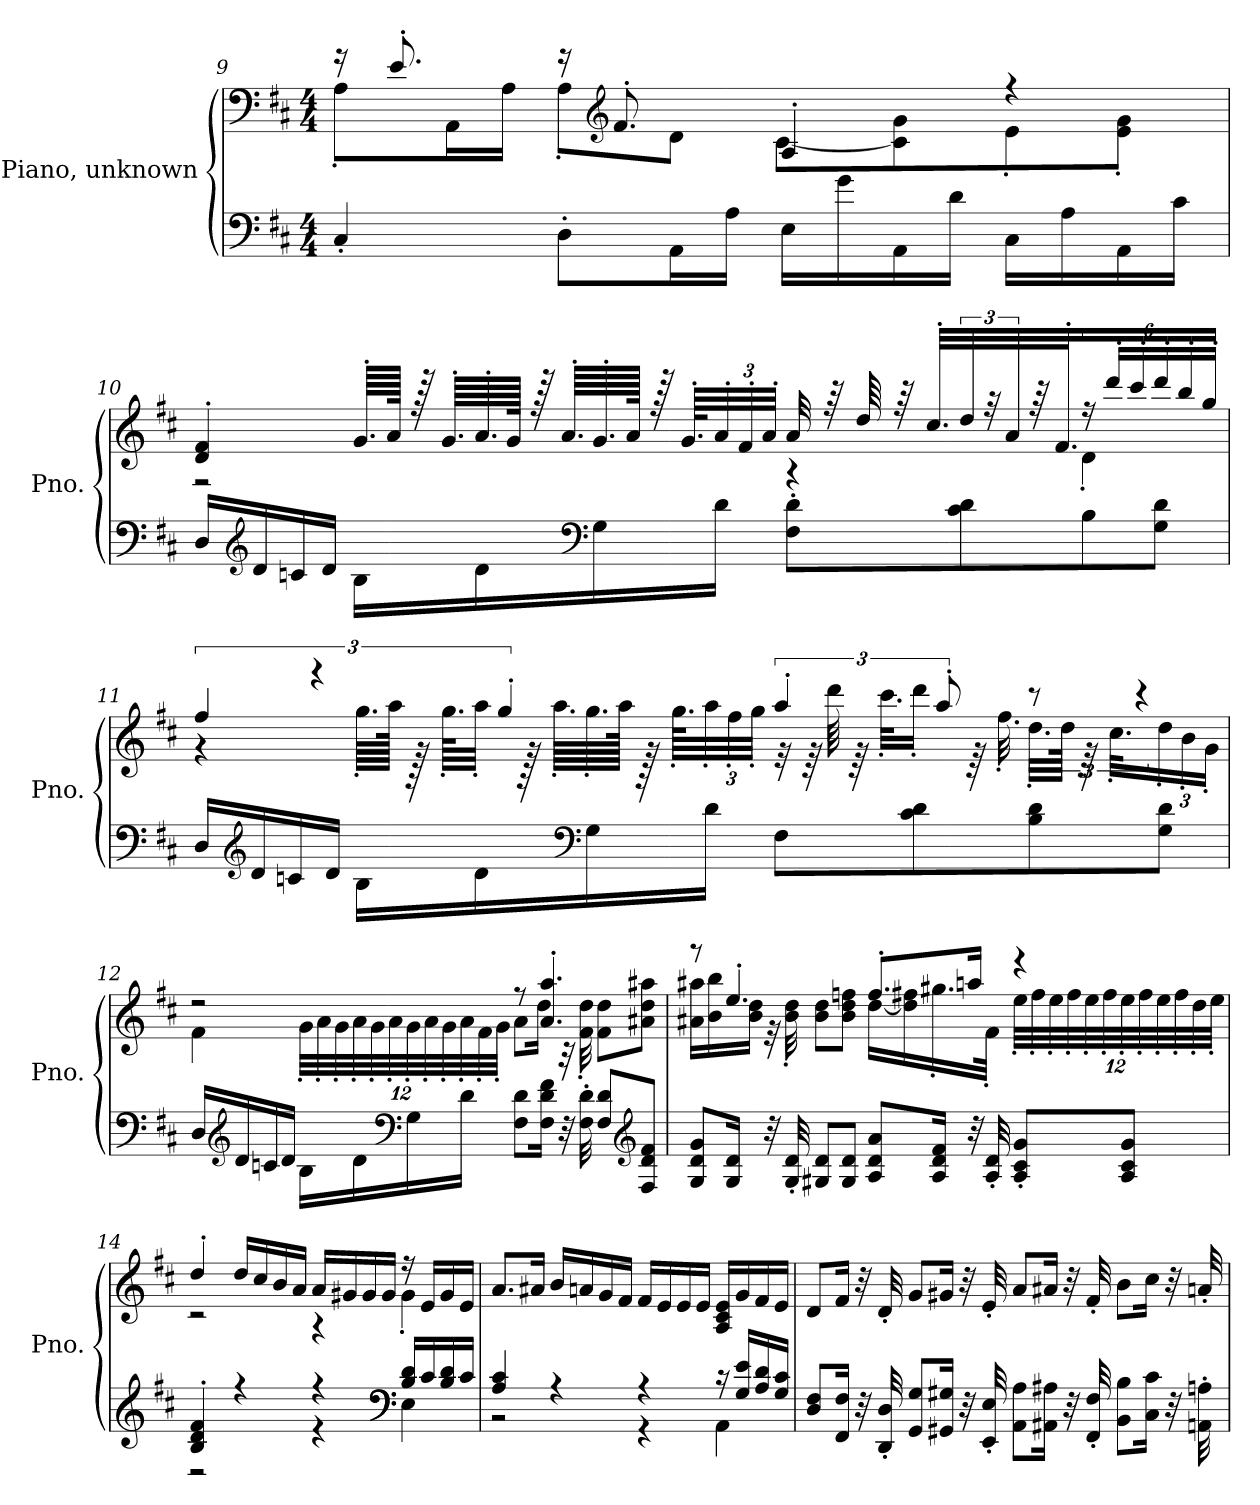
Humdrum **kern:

**kern	**kern
*part1	*part1
*staff2	*staff1
*I"Piano, unknown	*
*I'Pno.	*
*clefF4	*clefF4
*k[f#c#]	*k[f#c#]
*M4/4	*M4/4
=9	=9
*	*^
4C#'/	16r	8A'\L
.	8.e'/	.
.	.	16AA\L
.	.	16A\JJ
8D'\L	16r	8A'\L
*	*clefG2	*
.	8.f#'/	.
16AA\L	.	8d\J
16A\JJ	.	.
16E\LL	4A'/	[8c#\L
16g\	.	.
16AA\	.	8c#\] 8g\
16d\JJ	.	.
16C#\LL	4r	8e'\
16A\	.	.
16AA\	.	8e\' 8g\'J
16c#\JJ	.	.
!!LO:LB:g=z	!!
=10	=10	=10
16D/LL	4d/' 4f#/'	2r
*clefG2	*	*
16d/	.	.
16cn/	.	.
16d/JJ	.	.
16B\LL	64.g'/LLLL	.
.	128a/JJJJk	.
.	128r	.
.	64.g'/LLLL	.
16d\	64.a'/	.
.	128g/JJJJk	.
.	128r	.
.	64.a'/LLLL	.
*clefF4	*	*
16G\	64.g'/	.
.	128a/JJJJk	.
.	128r	.
.	64.g'/KLLL	.
*	*Xbrackettup	*
16d\JJ	48a'/	.
.	48f#'/	.
.	48a'/JJJ	.
8F#\' 8d\'L	32a/	4r
.	64r	.
.	64dd/	.
.	64r	.
.	32.cc#'/LLL	.
*	*brackettup	*
8c\ 8d\	48dd/JJJ	.
.	48r	.
.	48a/	.
.	64r	.
.	32.f#'/	.
8B\	24r	4d'\
.	24ddd'/LL	.
.	24ccc#'/	.
*	*Xbrackettup	*
8G\ 8d\J	24ddd'/	.
.	24bb'/	.
.	24gg'/JJ	.
!!LO:PB:g=z	!!
=11	=11	=11
*	*brackettup	*
16D/LL	6ff#/	4r
*clefG2	*	*
16d/	.	.
16cn/	.	.
.	6r	.
16d/JJ	.	.
16B\LL	.	64.gg'\LLLL
.	.	128aa\JJJJk
.	.	128r
.	.	64.gg'\KLLL
16d\	.	32aa'\JJJ
.	6gg'/	.
.	.	128r
.	.	64.aa'\LLLL
*clefF4	*	*
16G\	.	64.gg'\
.	.	128aa\JJJJk
.	.	128r
.	.	64.gg'\KLLL
*	*	*Xbrackettup
16d\JJ	.	48aa'\
.	.	48ff#'\
.	.	48gg'\JJJ
8F#\L	6aa'/	32r
.	.	64r
.	.	64ddd\
.	.	64r
.	.	32.ccc#'\KLL
8c\ 8d\	.	16ddd'\JJ
.	12aa'/	.
.	.	64r
.	.	32.ff#'\
8B\ 8d\	12r	32.dd'\LLL
.	.	64dd\JJJk
.	.	64r
.	.	32.cc#'\KLL
.	6r	.
8G\ 8d\J	.	24dd'\
.	.	24b'\
.	.	24g'\JJ
!!LO:LB:g=z	!!
=12	=12	=12
16D/LL	2r	4f#\
*clefG2	*	*
16d/	.	.
16cn/	.	.
16d/JJ	.	.
16B\LL	.	48g'\LLL
.	.	48a'\
.	.	48g'\
16d\	.	48a'\
.	.	48g'\
.	.	48a'\
*clefF4	*	*
16G\	.	48g'\
.	.	48a'\
.	.	48g'\
16d\JJ	.	48a'\
.	.	48f#'\
.	.	48g'\JJJ
8F#\ 8d\L	8r	8a\L
16F#\ 16d\ 16f#\Jk	4.a/' 4.aa/'	16dd\Jk
32r	.	32r
32F#\' 32d\'	.	32f#\' 32dd\'
8F#/ 8d/L	.	8f#\ 8dd\L
*clefG2	*	*
8F#/ 8d/ 8f#/J	.	8a#X\ 8dd\ 8aa#X\J
!!LO:LB:g=z	!!
=13	=13	=13
8G/ 8d/ 8g/L	8r	16a#X\ 16aa#X\LL
.	.	16b\ 16bb\
16G/ 16d/Jk	4.ee'/	16b\ 16dd\JJ
32r	.	32r
32G/' 32d/'	.	32b\' 32dd\'
8G#X/ 8d/L	.	8b\ 8dd\L
8G#/ 8d/J	.	8b\ 8dd\ 8ffn\J
8A/ 8d/ 8a/L	8.ff'/L	[16dd\LL
.	.	16dd\] 16ff#X\
16A/ 16d/ 16f#/Jk	.	16.gg#X'\
32r	16aan/Jk	.
32A/' 32d/'	.	32f#'\JJk
8A/' 8c#/' 8g/'L	4r	48ee'\LLL
.	.	48ff#'\
.	.	48ee'\
.	.	48ff#'\
.	.	48ee'\
.	.	48ff#'\
8A/ 8c#/ 8g/J	.	48ee'\
.	.	48ff#'\
.	.	48ee'\
.	.	48ff#'\
.	.	48dd'\
.	.	48ee'\JJJ
!!LO:LB:g=z	!!
=14	=14	=14
*^	*	*
4B/' 4d/' 4f#/'	2r	4dd'/	2r
4r	.	16dd/LL	.
.	.	16cc#/	.
.	.	16b/	.
.	.	16a/JJ	.
4r	4r	16a/LL	4r
.	.	16g#X/	.
.	.	16g#/	.
.	.	16g#/JJ	.
*clefF4	*	*	*
16B/ 16d/LL	4E\	16r	4g#'\
16c#/	.	16e/LL	.
16B/ 16d/	.	16g#/	.
16c#/JJ	.	16e/JJ	.
*	*	*v	*v
=15	=15	=15
4A/ 4c#/	2r	8.a/L
.	.	16a#X/Jk
4r	.	16b/LL
.	.	16an/
.	.	16g/
.	.	16f#/JJ
4r	4r	16f#/LL
.	.	16e/
.	.	16e/
.	.	16e/JJ
16r	4AA\	16A/ 16c#/ 16e/LL
16G/ 16e/LL	.	16g/
16A/ 16d/	.	16f#/
16G/ 16c#/JJ	.	16e/JJ
*v	*v	*
!!LO:LB:g=z
=16	=16
8D/ 8F#/L	8d/L
16FF#/ 16F#/Jk	16f#/Jk
32r	32r
32DD/' 32D/'	32d'/
8GG/ 8G/L	8g/L
16GG#X/ 16G#X/Jk	16g#X/Jk
32r	32r
32EE/' 32E/'	32e'/
8AA\ 8A\L	8a/L
16AA#X\ 16A#X\Jk	16a#X/Jk
32r	32r
32FF#/' 32F#/'	32f#'/
8BB\ 8B\L	8b\L
16C#\ 16c#\Jk	16cc#\Jk
32r	32r
32AAn\' 32An\'	32an'/
=	=
*-	*-
